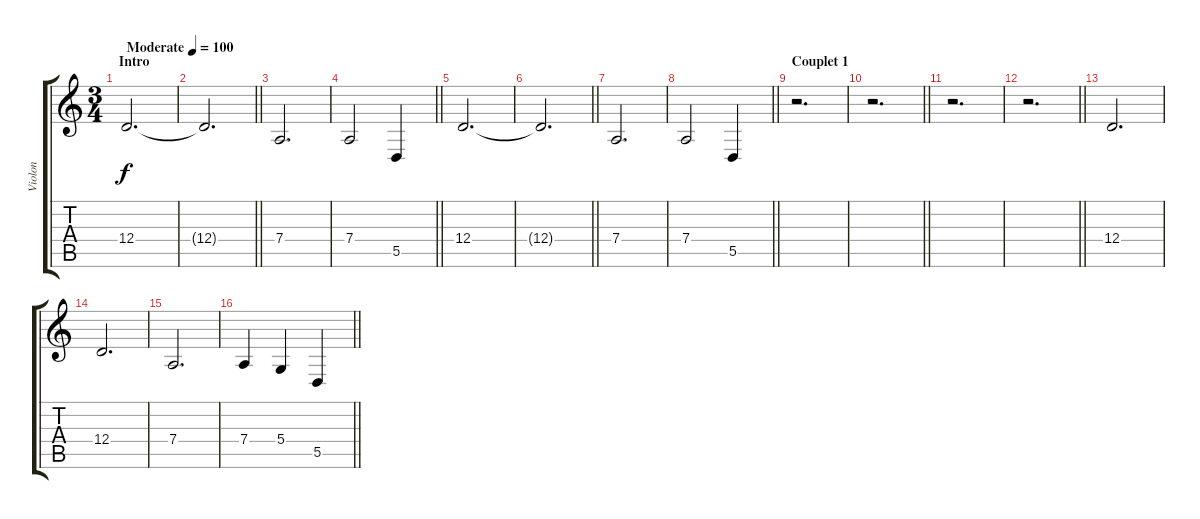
\track ("Violon" "Violon") {instrument viola}
\staff {score tabs}
\tuning (E4 B3 G3 D3 A2 E2) {hide}
\ts (3 4)
\section ("" "Intro")
\tempo (100 "Moderate")
\clef g2
\ks c
12.4.2{d dy f instrument viola} |
\barLineRight lightlight
12.4{t}.2{d} |
7.4.2{d} |
\barLineRight lightlight
7.4.2 5.5.4 |
12.4.2{d} |
\barLineRight lightlight
12.4{t}.2{d} |
7.4.2{d} |
\barLineRight lightlight
7.4.2 5.5.4 |
\section ("" "Couplet 1")
r.2{d} |
\barLineRight lightlight
r.2{d} |
r.2{d} |
\barLineRight lightlight
r.2{d} |
12.4.2{d} |
12.4.2{d} |
7.4.2{d} |
\barLineRight lightlight
7.4.4 5.4.4 5.5.4
